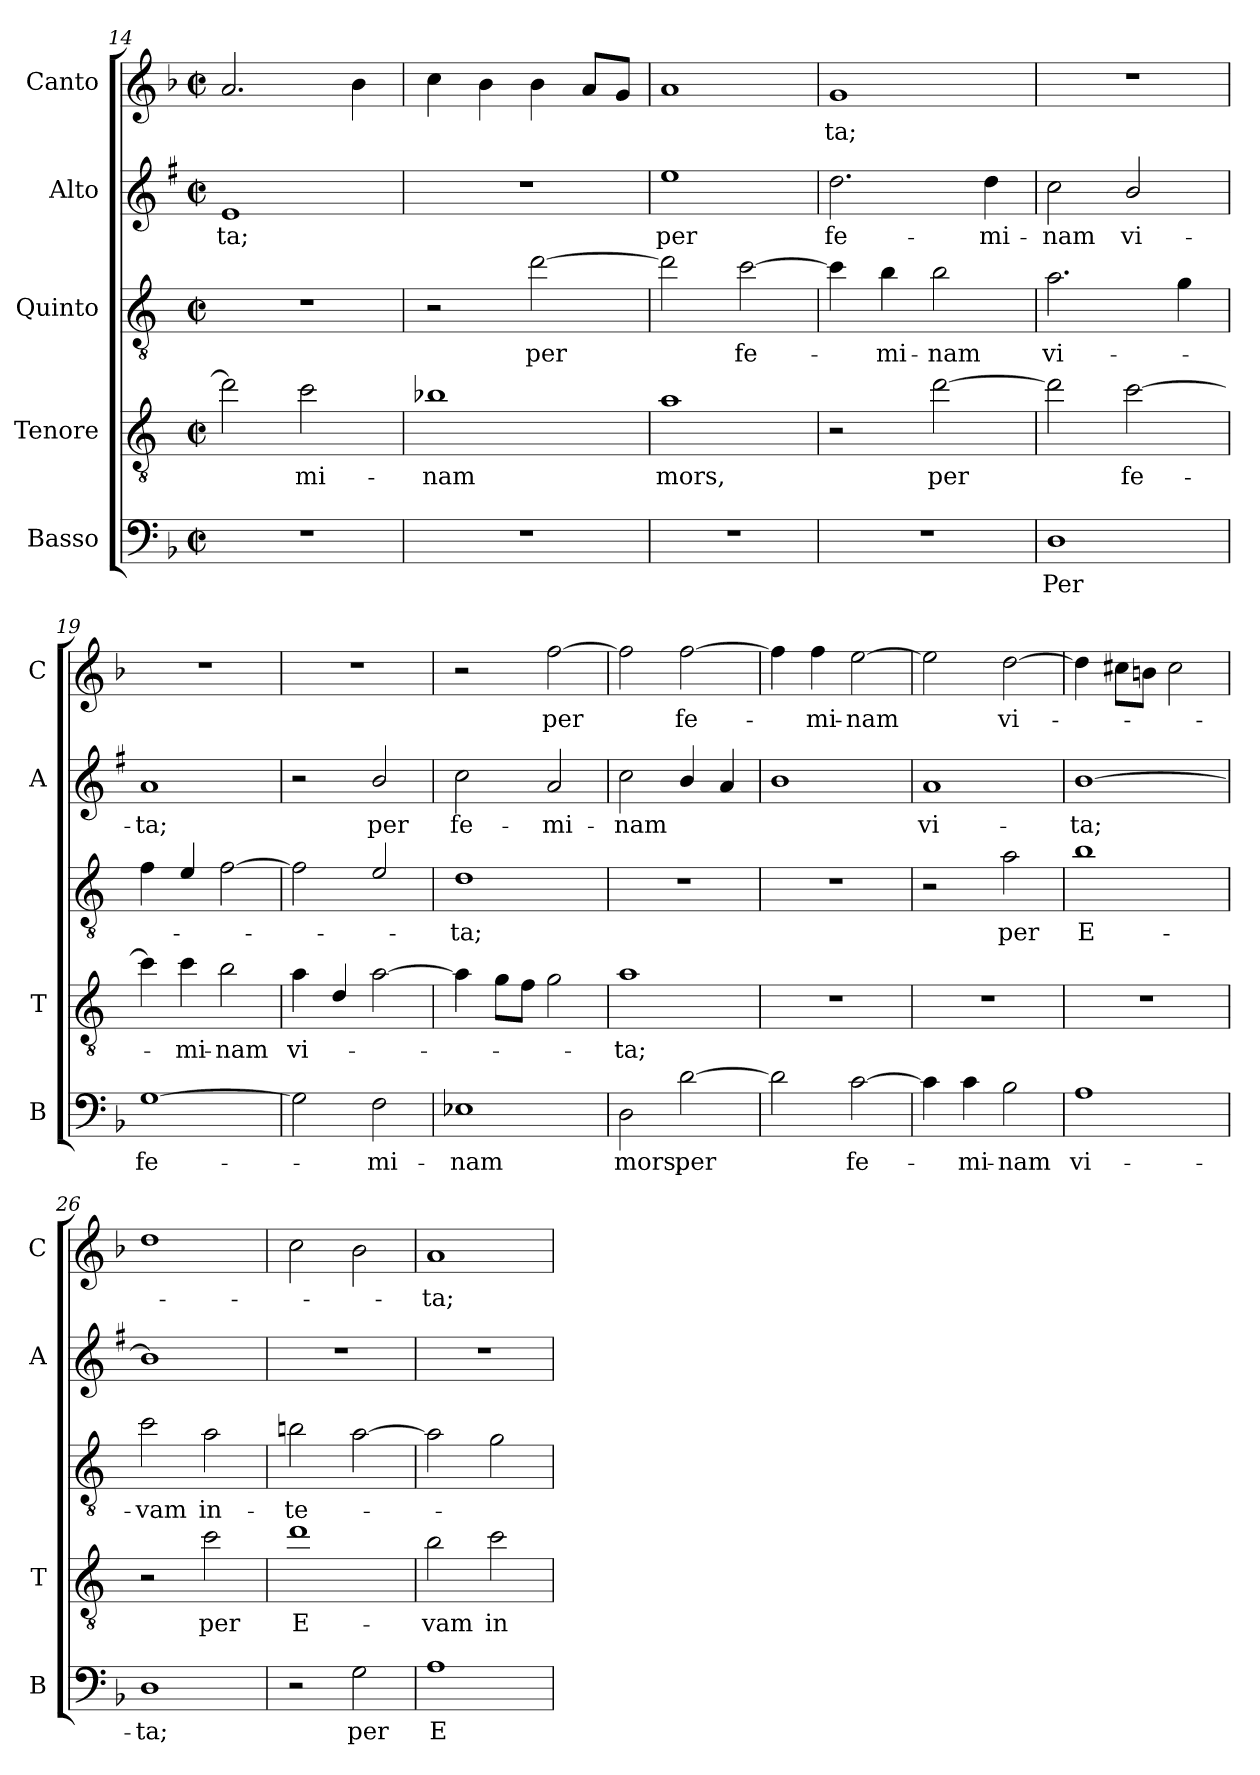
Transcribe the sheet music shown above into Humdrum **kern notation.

**kern	**text	**kern	**text	**kern	**text	**kern	**text	**kern	**text
*part5	*part5	*part4	*part4	*part3	*part3	*part2	*part2	*part1	*part1
*staff5	*staff5	*staff4	*staff4	*staff3	*staff3	*staff2	*staff2	*staff1	*staff1
*I"Basso	*	*I"Tenore	*	*I"Quinto	*	*I"Alto	*	*I"Canto	*
*I'B	*	*I'T	*	*	*	*I'A	*	*I'C	*
*clefF4	*	*clefGv2	*	*clefGv2	*	*clefG2	*	*clefG2	*
*	*	*ITrd4c7	*	*ITrd4c7	*	*ITrd1c2	*	*	*
*k[b-]	*	*k[b-]	*	*k[b-]	*	*k[b-]	*	*k[b-]	*
*F:	*	*F:	*	*F:	*	*F:	*	*F:	*
*M2/2	*	*M2/2	*	*M2/2	*	*M2/2	*	*M2/2	*
*met(c|)	*	*met(c|)	*	*met(c|)	*	*met(c|)	*	*met(c|)	*
=14	=14	=14	=14	=14	=14	=14	=14	=14	=14
!	!	!	!	!	!	!	!LO:LY:b	!	!
1r	.	2g\]	.	1r	.	1d	-ta;	2.a/	.
!	!	!	!LO:LY:b	!	!	!	!	!	!
.	.	2f\	-mi-	.	.	.	.	.	.
.	.	.	.	.	.	.	.	4b-\	.
=15	=15	=15	=15	=15	=15	=15	=15	=15	=15
!	!	!	!LO:LY:b	!	!	!	!	!	!
1r	.	1e-X	-nam	2r	.	1r	.	4cc\	.
.	.	.	.	.	.	.	.	4b-\	.
!	!	!	!	!	!LO:LY:b	!	!	!	!
.	.	.	.	[2g\	per	.	.	4b-\	.
.	.	.	.	.	.	.	.	8a/L	.
.	.	.	.	.	.	.	.	8g/J	.
!!LO:PB:g=z
=16	=16	=16	=16	=16	=16	=16	=16	=16	=16
!	!	!	!LO:LY:b	!	!	!	!LO:LY:b	!	!
1r	.	1d	mors,	2g\]	.	1dd	per	1a	.
!	!	!	!	!	!LO:LY:b	!	!	!	!
.	.	.	.	[2f\	fe-	.	.	.	.
=17	=17	=17	=17	=17	=17	=17	=17	=17	=17
!	!	!	!	!	!	!	!LO:LY:b	!	!LO:LY:b
1r	.	2r	.	4f\]	.	2.cc\	fe-	1g	-ta;
!	!	!	!	!	!LO:LY:b	!	!	!	!
.	.	.	.	4e\	-mi-	.	.	.	.
!	!	!	!LO:LY:b	!	!LO:LY:b	!	!	!	!
.	.	[2g\	per	2e\	-nam	.	.	.	.
!	!	!	!	!	!	!	!LO:LY:b	!	!
.	.	.	.	.	.	4cc\	-mi-	.	.
=18	=18	=18	=18	=18	=18	=18	=18	=18	=18
!	!LO:LY:b	!	!	!	!LO:LY:b	!	!LO:LY:b	!	!
1D	Per	2g\]	.	2.d\	vi-	2b-\	-nam	1r	.
!	!	!	!LO:LY:b	!	!	!	!LO:LY:b	!	!
.	.	[2f\	fe-	.	.	2a/	vi-	.	.
.	.	.	.	4c\	.	.	.	.	.
=19	=19	=19	=19	=19	=19	=19	=19	=19	=19
!	!LO:LY:b	!	!	!	!	!	!LO:LY:b	!	!
[1G	fe-	4f\]	.	4B-\	.	1g	-ta;	1r	.
!	!	!	!LO:LY:b	!	!	!	!	!	!
.	.	4f\	-mi-	4A/	.	.	.	.	.
!	!	!	!LO:LY:b	!	!	!	!	!	!
.	.	2e\	-nam	[2B-\	.	.	.	.	.
=20	=20	=20	=20	=20	=20	=20	=20	=20	=20
!	!	!	!LO:LY:b	!	!	!	!	!	!
2G\]	.	4d\	vi-	2B-\]	.	2r	.	1r	.
.	.	4G/	.	.	.	.	.	.	.
!	!LO:LY:b	!	!	!	!	!	!LO:LY:b	!	!
2F\	-mi-	[2d\	.	2A/	.	2a/	per	.	.
=21	=21	=21	=21	=21	=21	=21	=21	=21	=21
!	!LO:LY:b	!	!	!	!LO:LY:b	!	!LO:LY:b	!	!
1E-X	-nam	4d\]	.	1G	-ta;	2b-\	fe-	2r	.
.	.	8c\L	.	.	.	.	.	.	.
.	.	8B-\J	.	.	.	.	.	.	.
!	!	!	!	!	!	!	!LO:LY:b	!	!LO:LY:b
.	.	2c\	.	.	.	2g/	-mi-	[2ff\	per
=22	=22	=22	=22	=22	=22	=22	=22	=22	=22
!	!LO:LY:b	!	!LO:LY:b	!	!	!	!LO:LY:b	!	!
2D\	mors,	1d	-ta;	1r	.	2b-\	-nam	2ff\]	.
!	!LO:LY:b	!	!	!	!	!	!	!	!LO:LY:b
[2d\	per	.	.	.	.	4a/	.	[2ff\	fe-
.	.	.	.	.	.	4g/	.	.	.
=23	=23	=23	=23	=23	=23	=23	=23	=23	=23
2d\]	.	1r	.	1r	.	1a	.	4ff\]	.
!	!	!	!	!	!	!	!	!	!LO:LY:b
.	.	.	.	.	.	.	.	4ff\	-mi-
!	!LO:LY:b	!	!	!	!	!	!	!	!LO:LY:b
[2c\	fe-	.	.	.	.	.	.	[2ee\	-nam
!!LO:LB:g=z
=24	=24	=24	=24	=24	=24	=24	=24	=24	=24
!	!	!	!	!	!	!	!LO:LY:b	!	!
4c\]	.	1r	.	2r	.	1g	vi-	2ee\]	.
!	!LO:LY:b	!	!	!	!	!	!	!	!
4c\	-mi-	.	.	.	.	.	.	.	.
!	!LO:LY:b	!	!	!	!LO:LY:b	!	!	!	!LO:LY:b
2B-\	-nam	.	.	2d\	per	.	.	[2dd\	vi-
=25	=25	=25	=25	=25	=25	=25	=25	=25	=25
!	!LO:LY:b	!	!	!	!LO:LY:b	!	!LO:LY:b	!	!
1A	vi-	1r	.	1e	E-	[1a	-ta;	4dd\]	.
.	.	.	.	.	.	.	.	8cc#X\L	.
.	.	.	.	.	.	.	.	8bn\J	.
.	.	.	.	.	.	.	.	2cc#\	.
=26	=26	=26	=26	=26	=26	=26	=26	=26	=26
!	!LO:LY:b	!	!	!	!LO:LY:b	!	!	!	!
1D	-ta;	2r	.	2f\	-vam	1a]	.	1dd	.
!	!	!	!LO:LY:b	!	!LO:LY:b	!	!	!	!
.	.	2f\	per	2d\	in-	.	.	.	.
=27	=27	=27	=27	=27	=27	=27	=27	=27	=27
!	!	!	!LO:LY:b	!	!LO:LY:b	!	!	!	!
2r	.	1g	E-	2eni\	-te-	1r	.	2cc\	.
!	!LO:LY:b	!	!	!	!	!	!	!	!
2G\	per	.	.	[2d\	.	.	.	2b-\	.
=28	=28	=28	=28	=28	=28	=28	=28	=28	=28
!	!LO:LY:b	!	!LO:LY:b	!	!	!	!	!	!LO:LY:b
1A	E-	2e\	-vam	2d\]	.	1r	.	1a	-ta;
!	!	!	!LO:LY:b	!	!	!	!	!	!
.	.	2f\	in-	2c\	.	.	.	.	.
=	=	=	=	=	=	=	=	=	=
*-	*-	*-	*-	*-	*-	*-	*-	*-	*-
